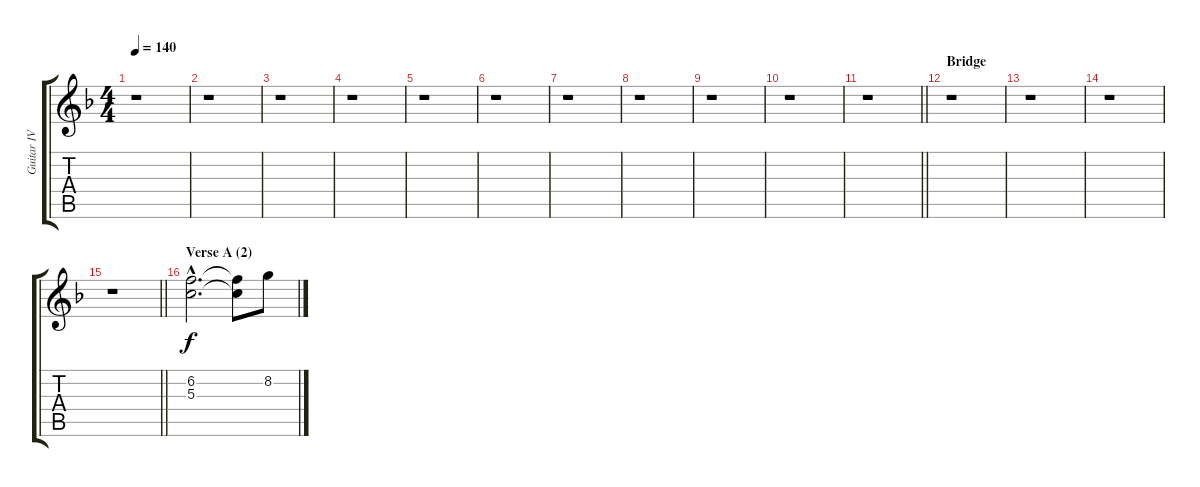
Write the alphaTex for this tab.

\track ("Guitar IV (Jun)" "Guitar IV ") {instrument electricguitarjazz}
\staff {score tabs}
\tuning (E4 B3 G3 D3 A2 E2) {hide}
\ts (4 4)
\tempo 140
\clef g2
\ks f
r.1{dy f} |
r.1 |
r.1 |
r.1 |
r.1 |
r.1 |
r.1 |
r.1 |
r.1 |
r.1 |
\barLineRight lightlight
r.1 |
\section ("" "Bridge")
r.1 |
r.1 |
r.1 |
\barLineRight lightlight
r.1 |
\section ("" "Verse A (2)")
(6.2{hac} 5.3{hac}).2{d} (6.2{t} 5.3{t}).8 8.2.8
